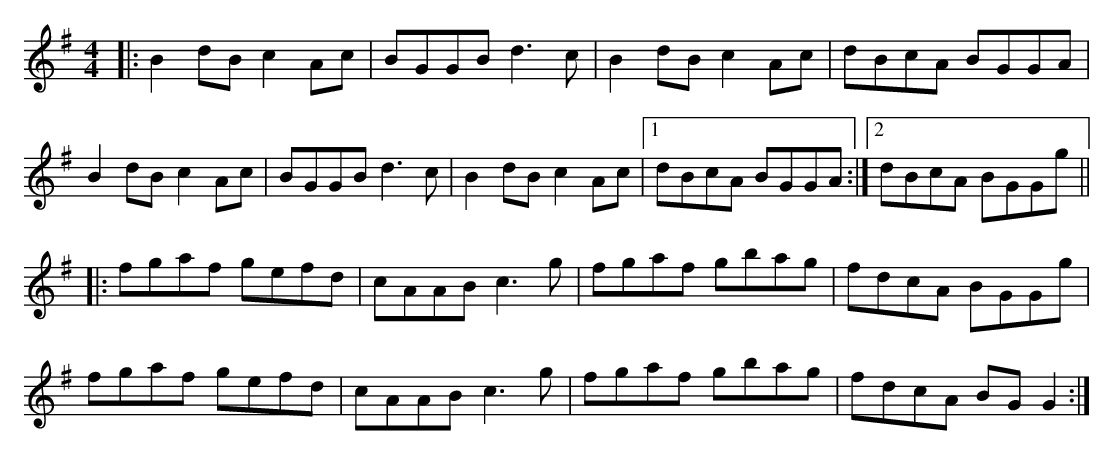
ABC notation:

X:1
M:4/4
K:G
|:B2dB c2Ac|BGGB d3c|B2dB c2Ac|dBcA BGGA|
B2dB c2Ac|BGGB d3c|B2dB c2Ac|1 dBcA BGGA:|2 dBcA BGGg||
|:fgaf gefd|cAAB c3g|fgaf gbag|fdcA BGGg|
fgaf gefd|cAAB c3g|fgaf gbag|fdcA BGG2:|
